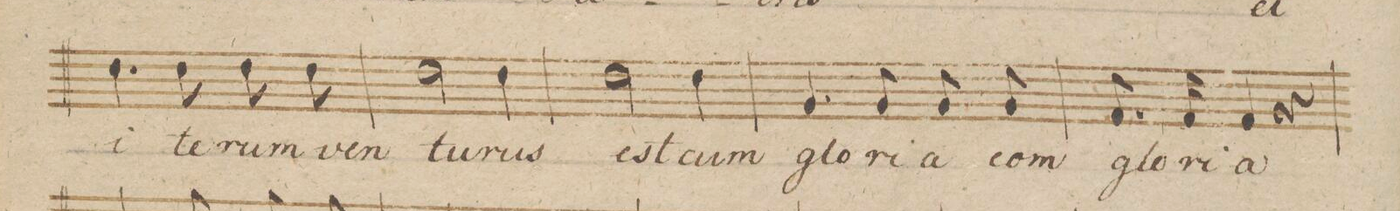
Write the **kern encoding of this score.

**kern	**text	**dynam
*I"Basso.	*	*
*clefF4	*	*
*k[b-]	*	*
*met(c|)	*	*
*M3/4	*	*
4.F\	i-	.
8F\	-te-	.
8F\	-rum	.
8F\	ven-	.
=147	=147	=147
2F\	-tu-	.
4F\	-rus	.
=148	=148	=148
2F\	est	.
4F\	cum	.
=149	=149	=149
4.BB-/	glo-	.
8BB-/	-ri-	.
8BB-/	-a	.
8BB-/	cum	.
=150	=150	=150
8.AA/	glo-	.
16AA/	-ri-	.
4AA/	-a	.
4r	.	.
=151	=151	=151
*-	*-	*-
